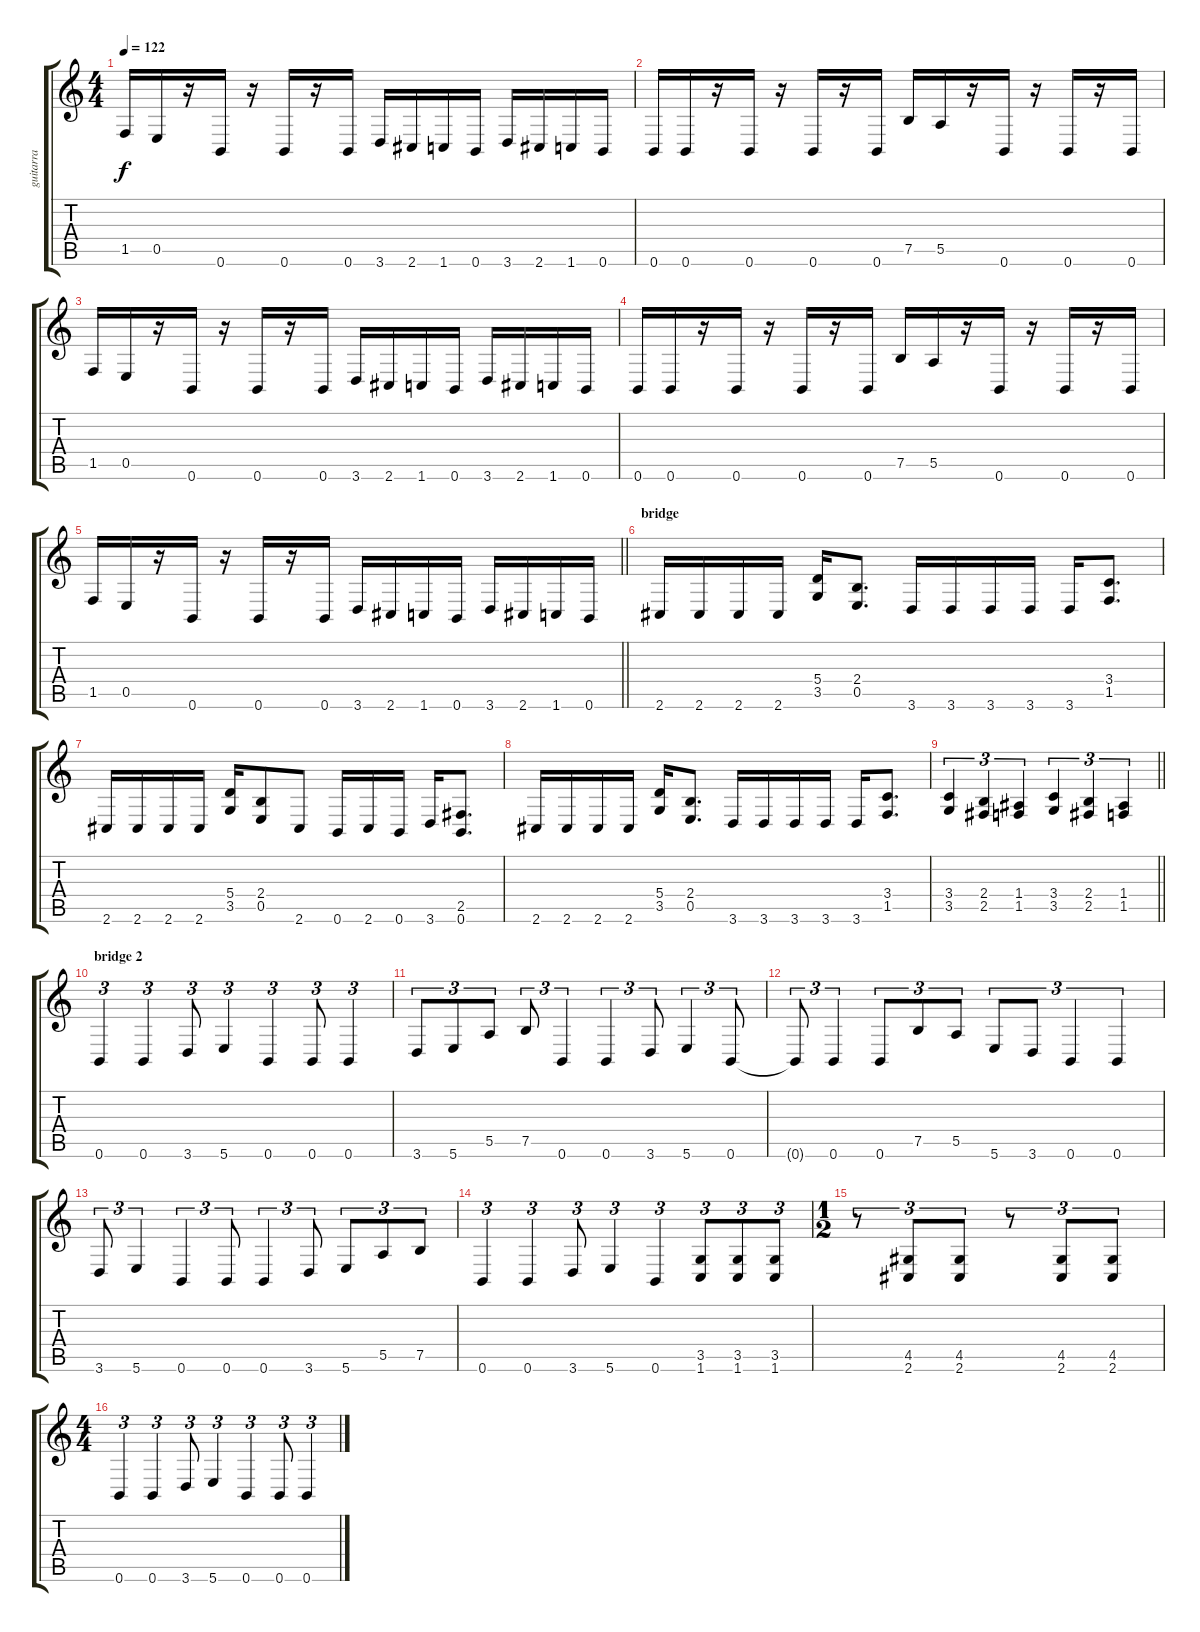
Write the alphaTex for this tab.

\track ("guitarra" "guitarra") {instrument distortionguitar}
\staff {score tabs}
\tuning (B3 Gb3 D3 A2 E2 B1) {hide}
\ts (4 4)
\tempo 122
\clef g2
\ks c
1.5.16{dy f} 0.5.16 r.16 0.6.16 r.16 0.6.16 r.16 0.6.16 3.6.16 2.6.16 1.6.16 0.6.16 3.6.16 2.6.16 1.6.16 0.6.16 |
0.6.16 0.6.16 r.16 0.6.16 r.16 0.6.16 r.16 0.6.16 7.5.16 5.5.16 r.16 0.6.16 r.16 0.6.16 r.16 0.6.16 |
1.5.16 0.5.16 r.16 0.6.16 r.16 0.6.16 r.16 0.6.16 3.6.16 2.6.16 1.6.16 0.6.16 3.6.16 2.6.16 1.6.16 0.6.16 |
0.6.16 0.6.16 r.16 0.6.16 r.16 0.6.16 r.16 0.6.16 7.5.16 5.5.16 r.16 0.6.16 r.16 0.6.16 r.16 0.6.16 |
\barLineRight lightlight
1.5.16 0.5.16 r.16 0.6.16 r.16 0.6.16 r.16 0.6.16 3.6.16 2.6.16 1.6.16 0.6.16 3.6.16 2.6.16 1.6.16 0.6.16 |
\section ("" "bridge")
2.6.16 2.6.16 2.6.16 2.6.16 (5.4 3.5).16 (2.4 0.5).8{d} 3.6.16 3.6.16 3.6.16 3.6.16 3.6.16 (3.4 1.5).8{d} |
2.6.16 2.6.16 2.6.16 2.6.16 (5.4 3.5).16 (2.4 0.5).8 2.6.8 0.6.16 2.6.16 0.6.16 3.6.16 (2.5 0.6).8{d} |
2.6.16 2.6.16 2.6.16 2.6.16 (5.4 3.5).16 (2.4 0.5).8{d} 3.6.16 3.6.16 3.6.16 3.6.16 3.6.16 (3.4 1.5).8{d} |
\barLineRight lightlight
(3.4 3.5).4{tu (3 2)} (2.4 2.5).4{tu (3 2)} (1.4 1.5).4{tu (3 2)} (3.4 3.5).4{tu (3 2)} (2.4 2.5).4{tu (3 2)} (1.4 1.5).4{tu (3 2)} |
\section ("" "bridge 2")
0.6.4{tu (3 2)} 0.6.4{tu (3 2)} 3.6.8{tu (3 2)} 5.6.4{tu (3 2)} 0.6.4{tu (3 2)} 0.6.8{tu (3 2)} 0.6.4{tu (3 2)} |
3.6.8{tu (3 2)} 5.6.8{tu (3 2)} 5.5.8{tu (3 2)} 7.5.8{tu (3 2)} 0.6.4{tu (3 2)} 0.6.4{tu (3 2)} 3.6.8{tu (3 2)} 5.6.4{tu (3 2)} 0.6.8{tu (3 2)} |
0.6{t}.8{tu (3 2)} 0.6.4{tu (3 2)} 0.6.8{tu (3 2)} 7.5.8{tu (3 2)} 5.5.8{tu (3 2)} 5.6.8{tu (3 2)} 3.6.8{tu (3 2)} 0.6.4{tu (3 2)} 0.6.4{tu (3 2)} |
3.6.8{tu (3 2)} 5.6.4{tu (3 2)} 0.6.4{tu (3 2)} 0.6.8{tu (3 2)} 0.6.4{tu (3 2)} 3.6.8{tu (3 2)} 5.6.8{tu (3 2)} 5.5.8{tu (3 2)} 7.5.8{tu (3 2)} |
0.6.4{tu (3 2)} 0.6.4{tu (3 2)} 3.6.8{tu (3 2)} 5.6.4{tu (3 2)} 0.6.4{tu (3 2)} (3.5 1.6).8{tu (3 2)} (3.5 1.6).8{tu (3 2)} (3.5 1.6).8{tu (3 2)} |
\ts (1 2)
r.8{tu (3 2)} (4.5 2.6).8{tu (3 2)} (4.5 2.6).8{tu (3 2)} r.8{tu (3 2)} (4.5 2.6).8{tu (3 2)} (4.5 2.6).8{tu (3 2)} |
\ts (4 4)
0.6.4{tu (3 2)} 0.6.4{tu (3 2)} 3.6.8{tu (3 2)} 5.6.4{tu (3 2)} 0.6.4{tu (3 2)} 0.6.8{tu (3 2)} 0.6.4{tu (3 2)}
